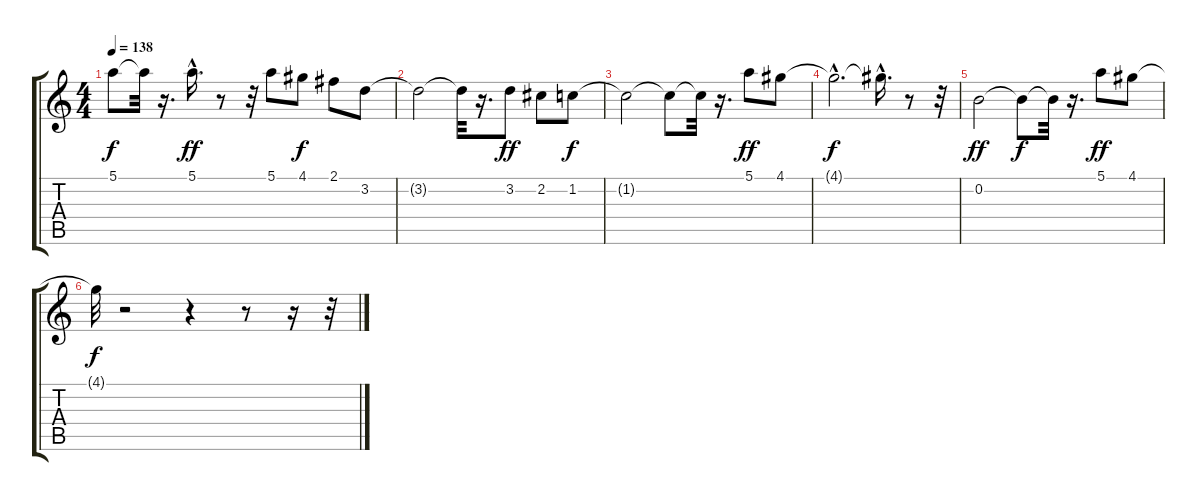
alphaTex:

\track "" {instrument overdrivenguitar}
\staff {score tabs}
\tuning (E4 B3 G3 D3 A2 E2) {hide}
\ts (4 4)
\tempo 138
\clef g2
\ks c
5.1{t}.8{dy f} 5.1{t}.32 r.16{d} 5.1{hac}.16{d dy ff} r.8 r.32 5.1.8 4.1.8{dy f} 2.1.8 3.2.8 |
3.2{t}.2 3.2{t}.32 r.16{d} 3.2.8{dy ff} 2.2.8 1.2.8{dy f} |
1.2{t}.2 1.2{t}.8 1.2{t}.32 r.16{d} 5.1.8{dy ff} 4.1.8 |
4.1{hac t}.2{d dy f} 4.1{hac t}.16{d} r.8 r.32 |
0.2.2{dy ff} 0.2{t}.8{dy f} 0.2{t}.32 r.16{d} 5.1.8{dy ff} 4.1.8 |
4.1{t}.32{dy f} r.2 r.4 r.8 r.16 r.32
